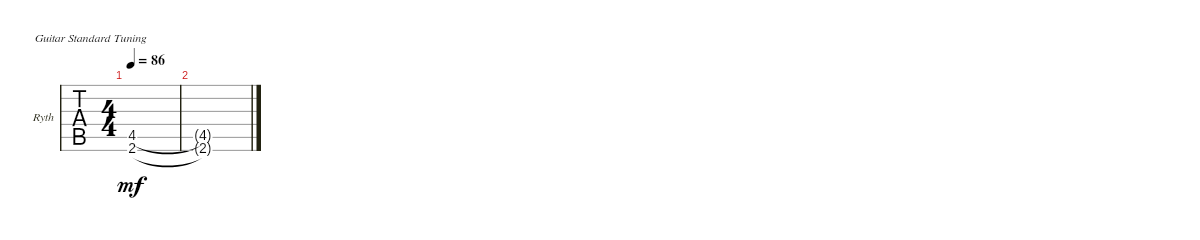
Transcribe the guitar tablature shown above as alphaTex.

\defaultSystemsLayout 4
\bracketExtendMode groupsimilarinstruments
\firstSystemTrackNameOrientation horizontal
\otherSystemsTrackNameOrientation horizontal
\track ("Rythm" "Ryth") {instrument distortionguitar}
\staff {tabs}
\tuning (E4 B3 G3 D3 A2 E2)
\ts (4 4)
\tempo 86
\clef g2
\ks c
(2.6 4.5).1{dy mf} |
(2.6{t} 4.5{t}).1
